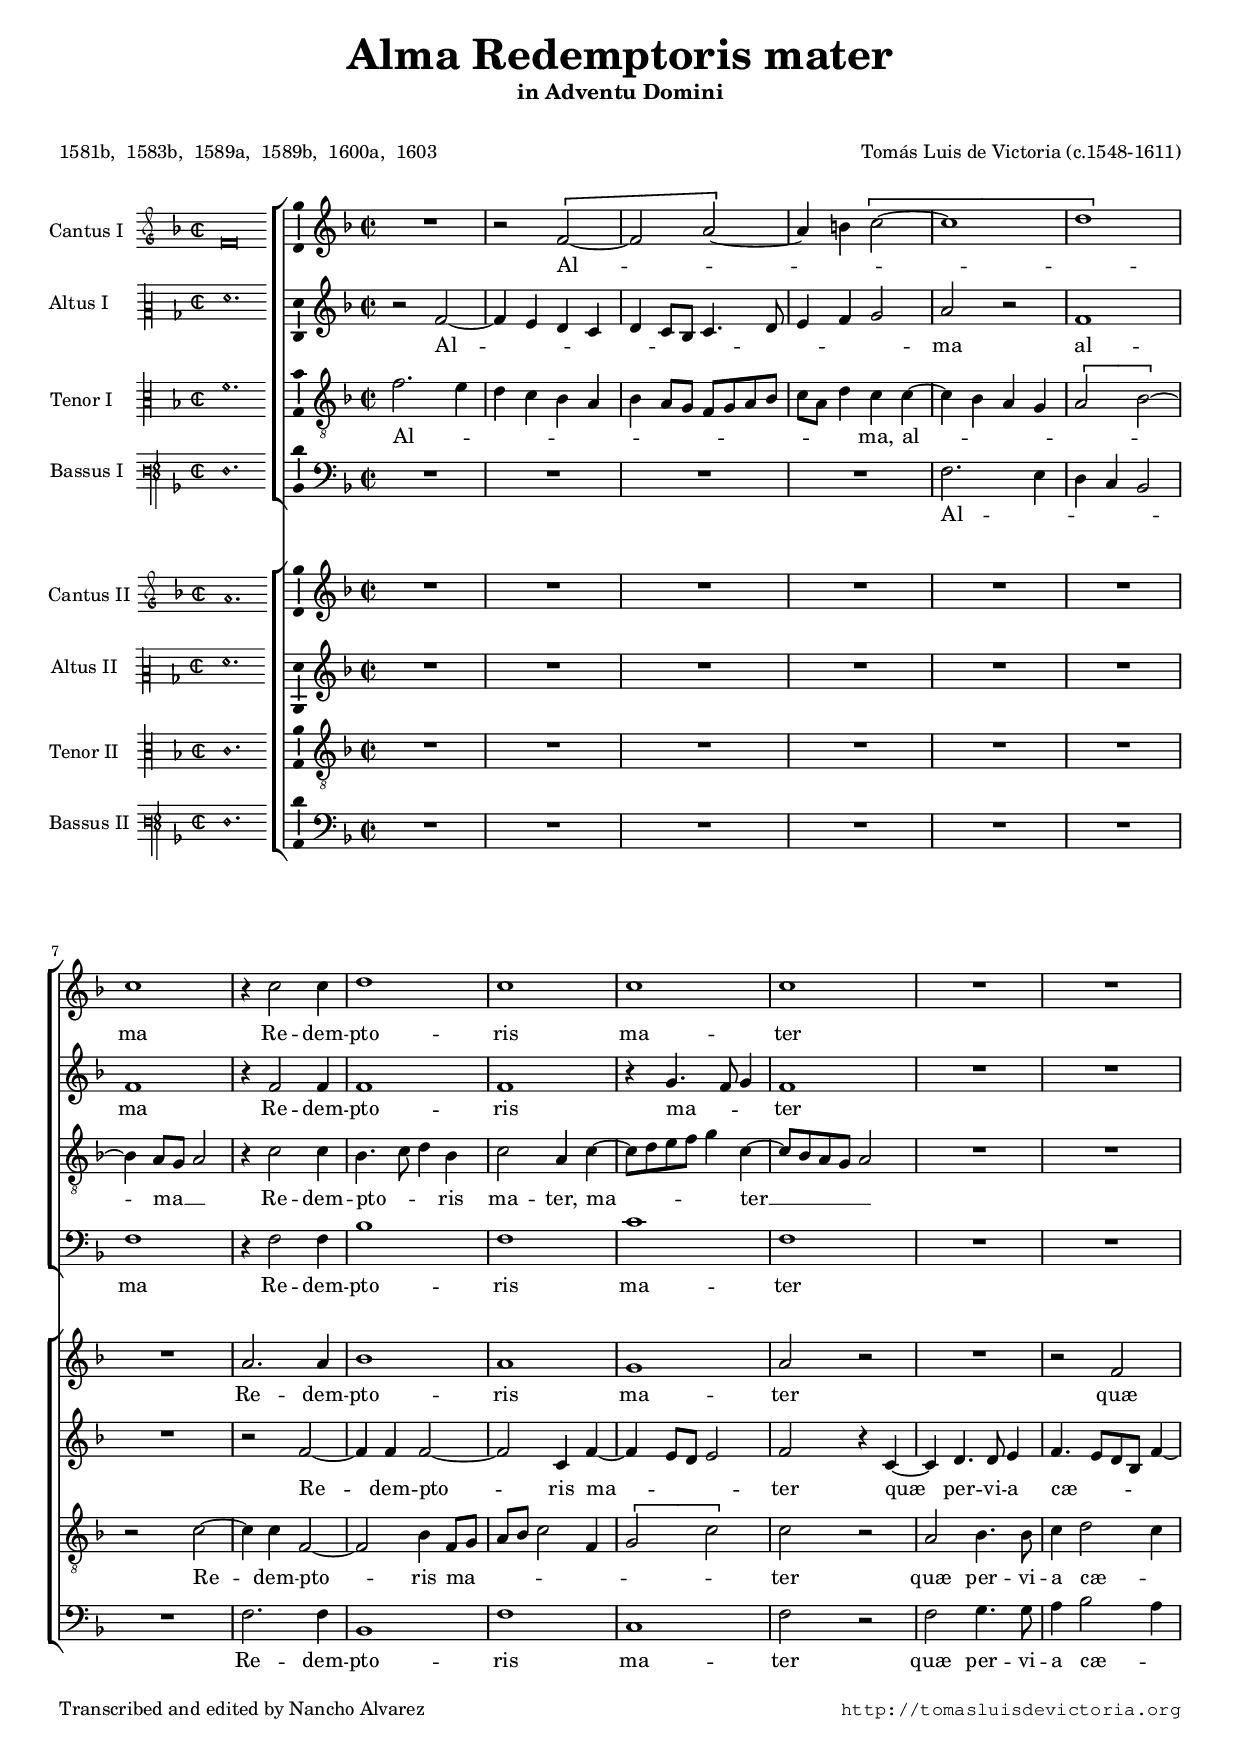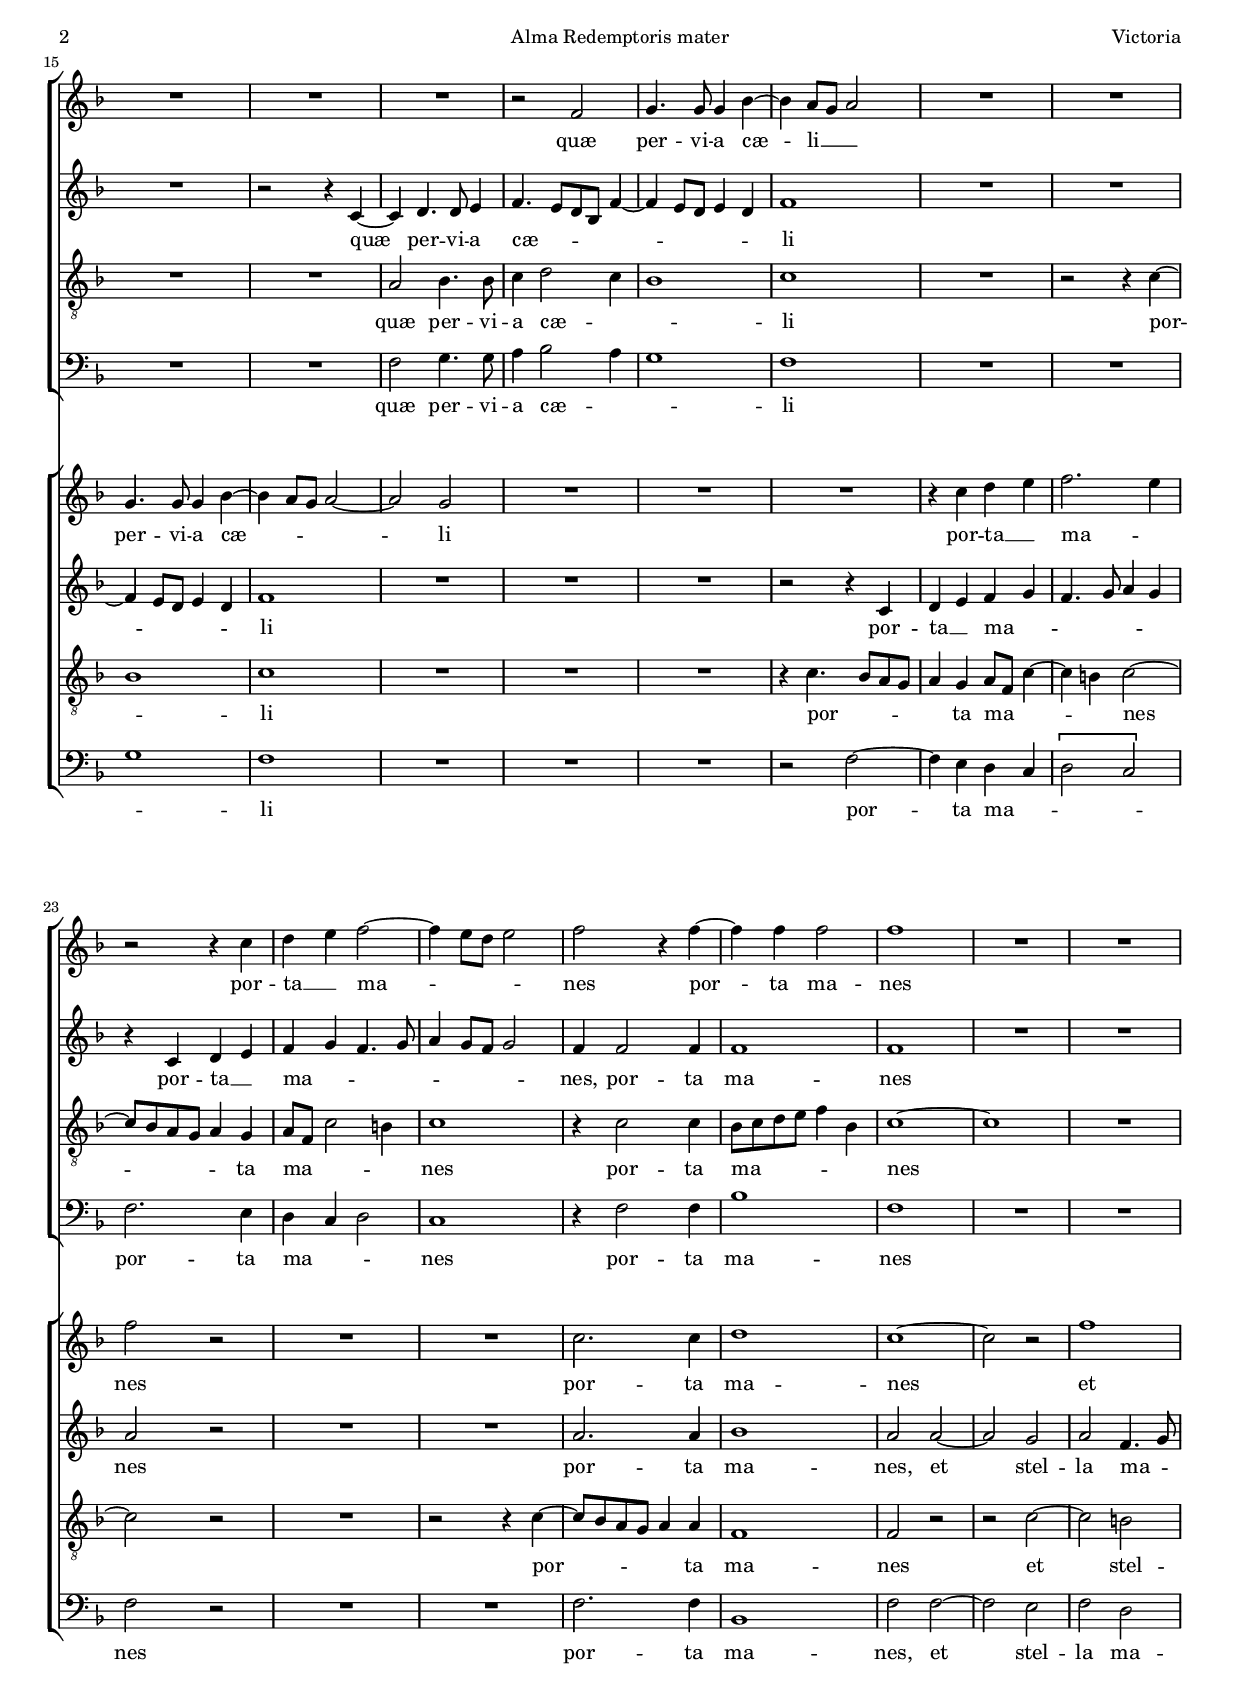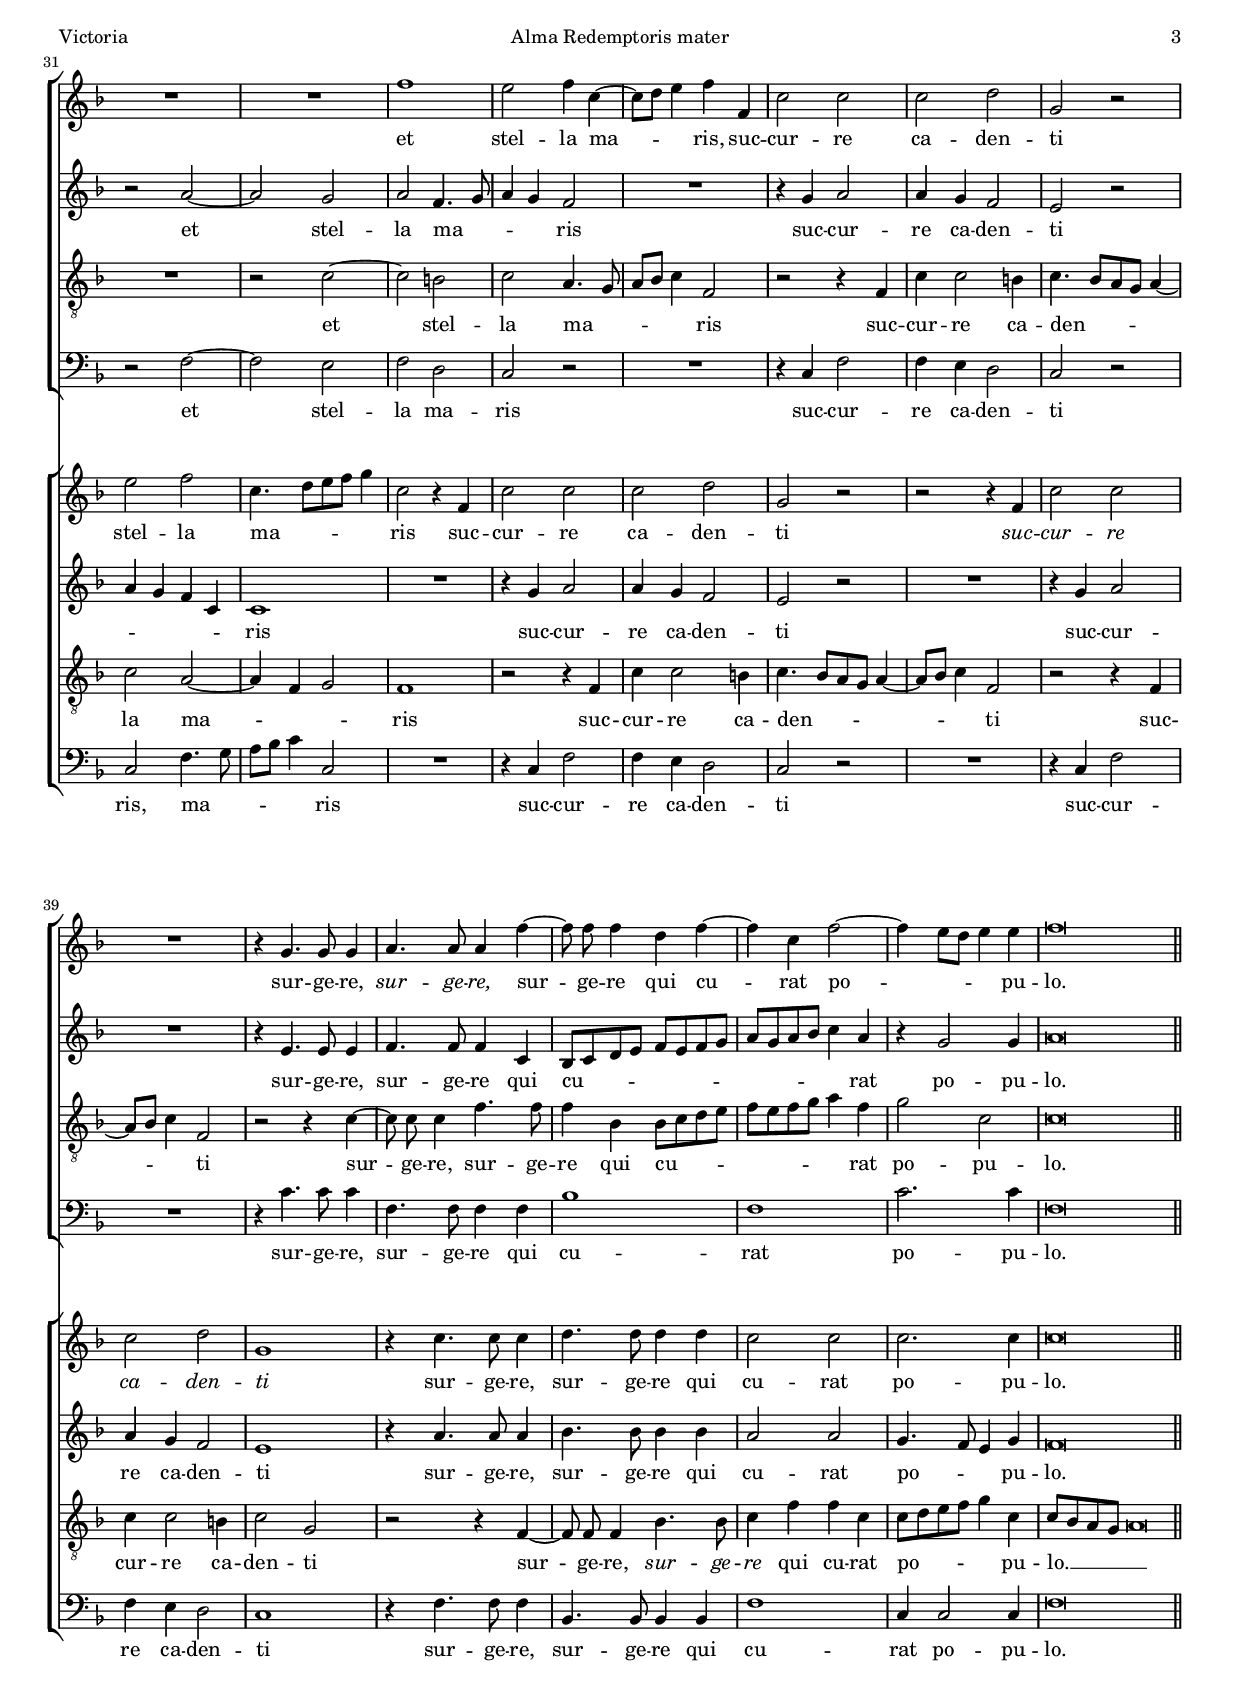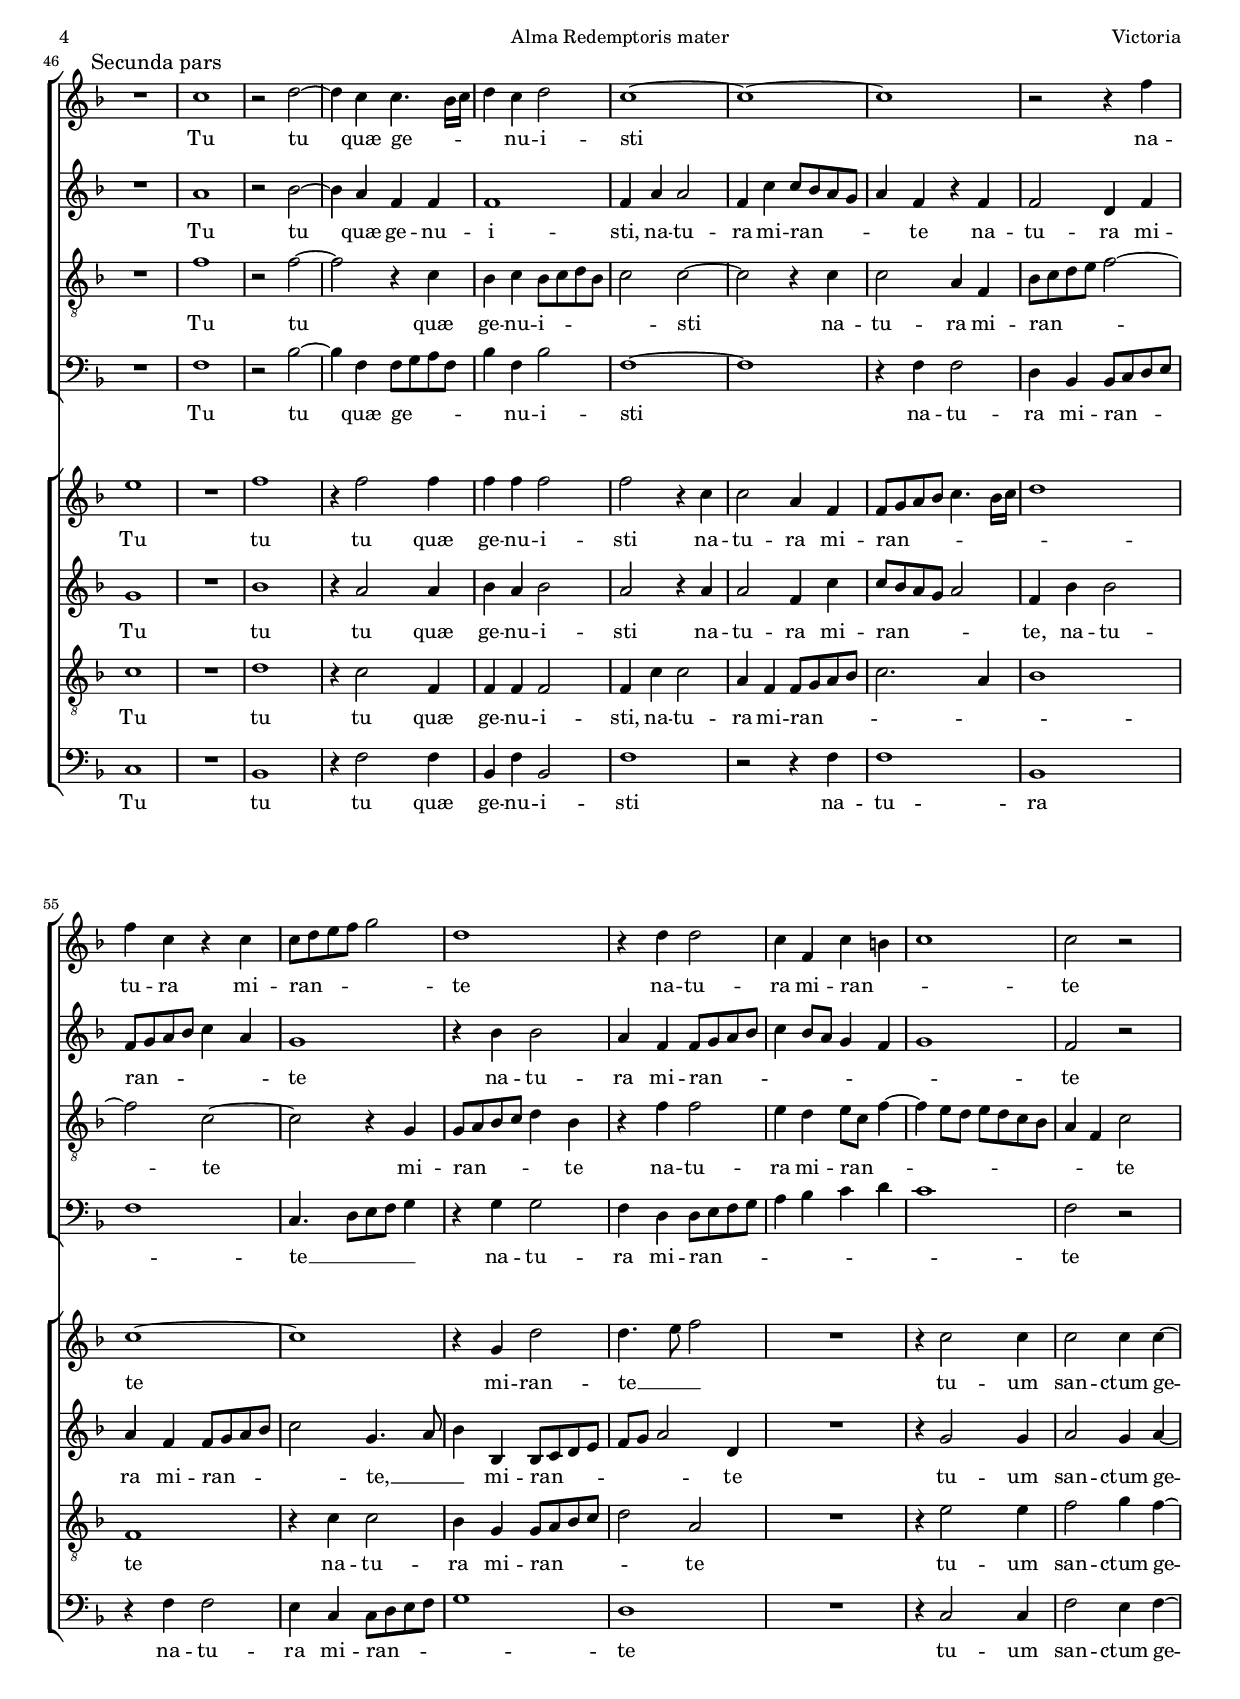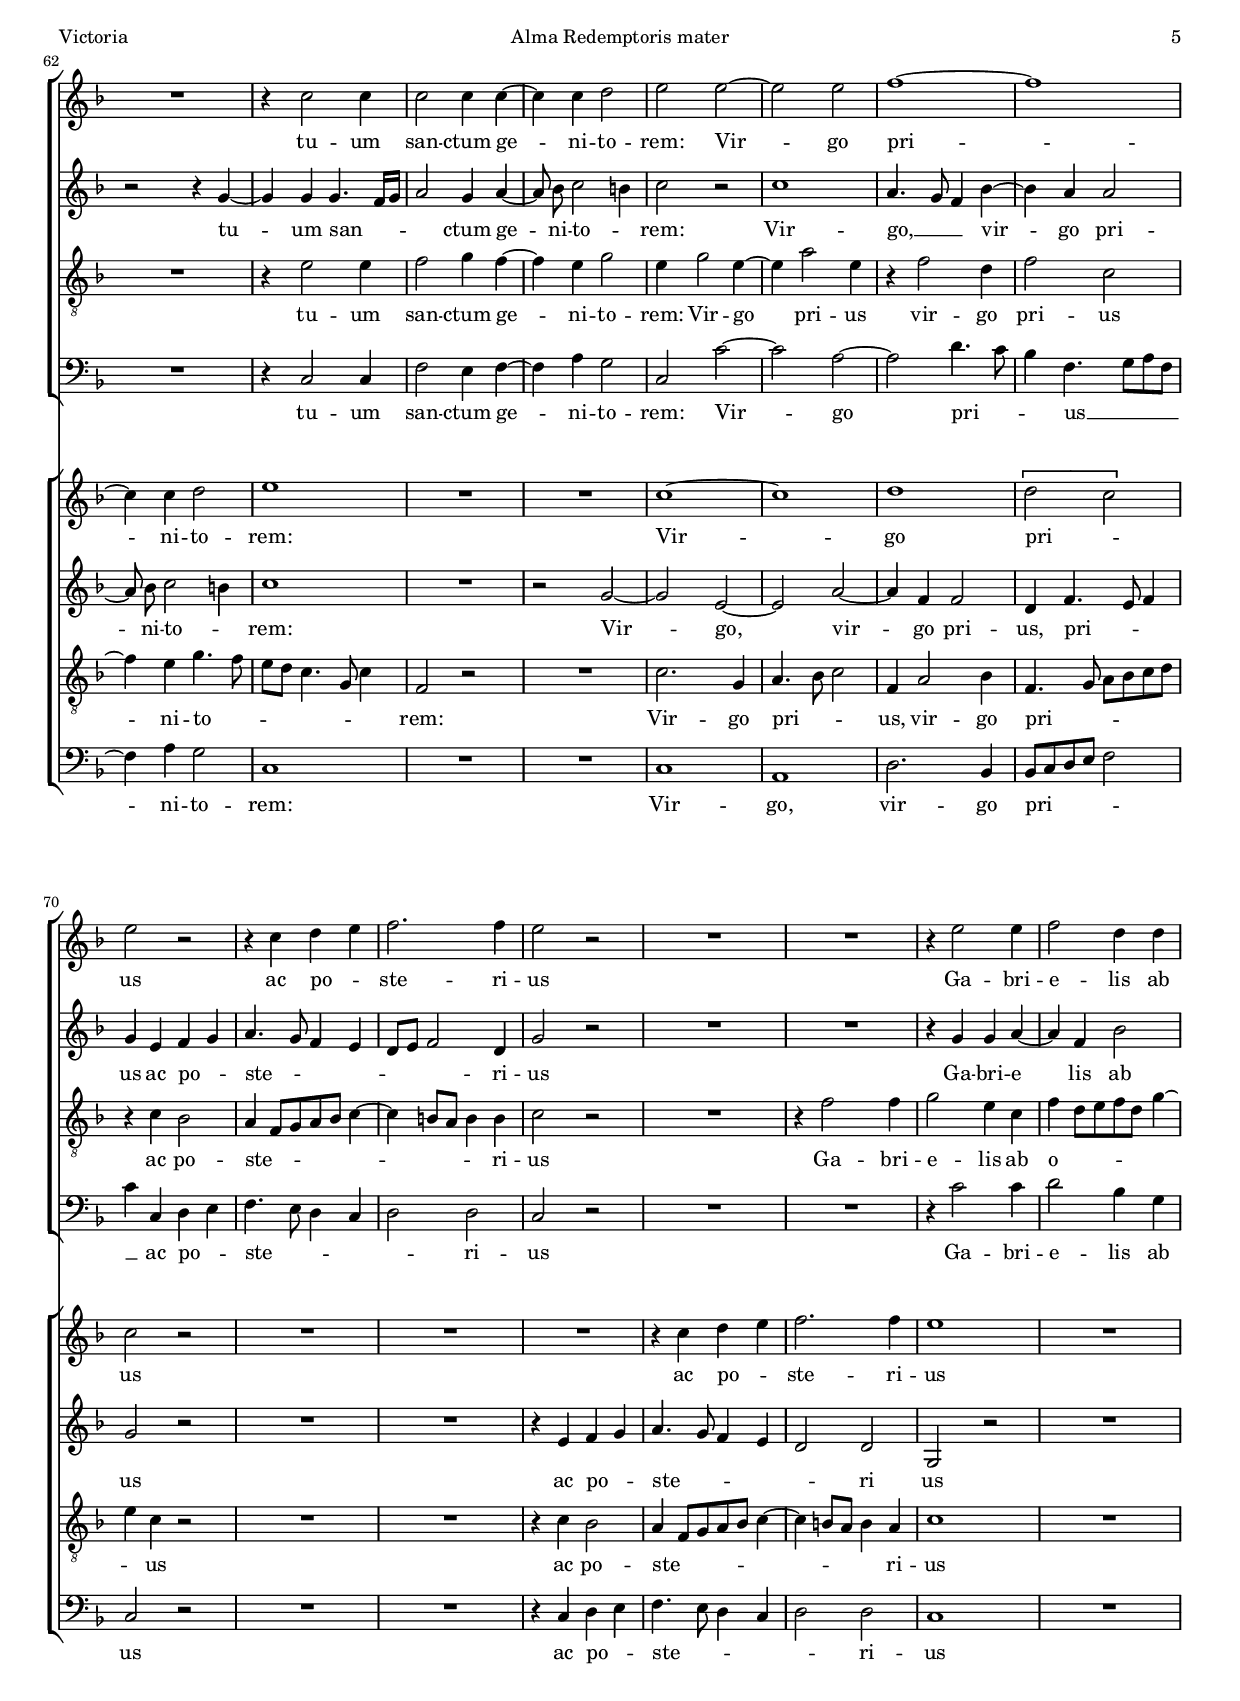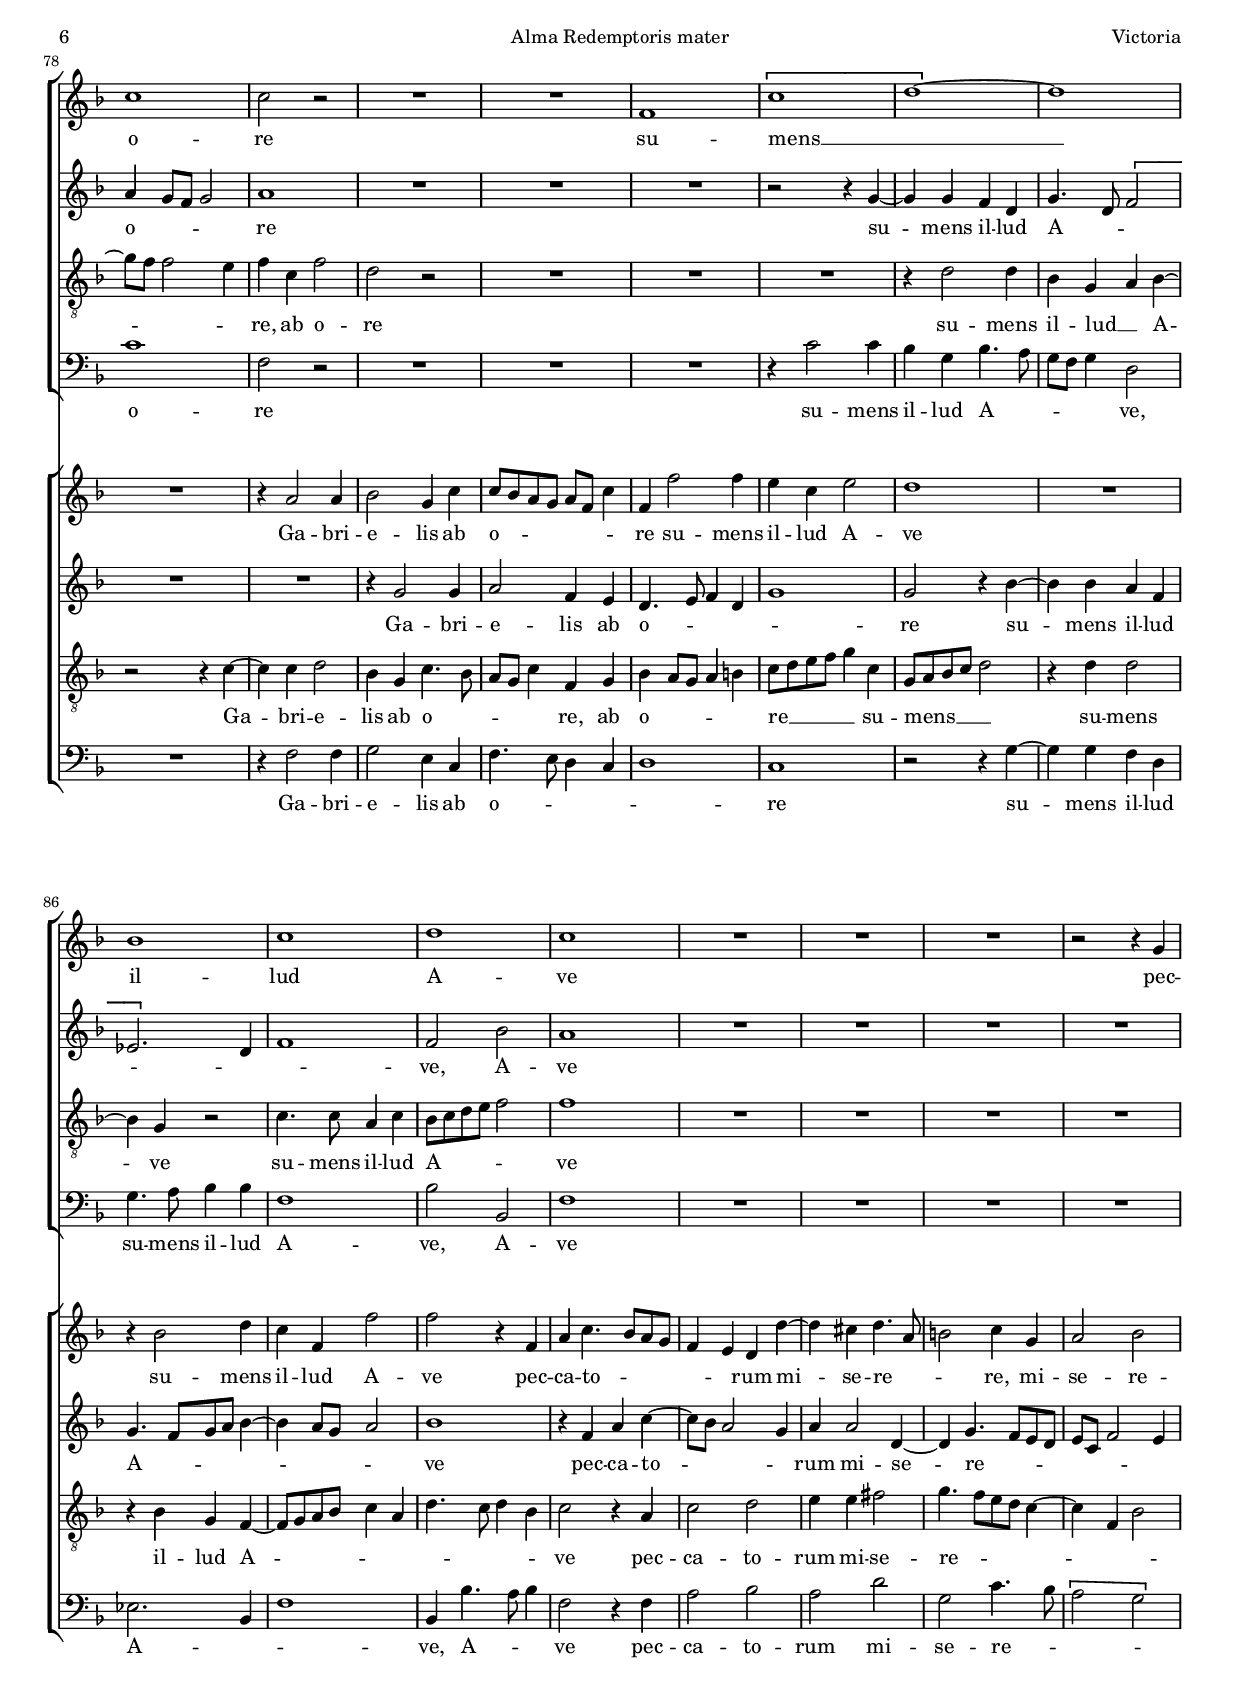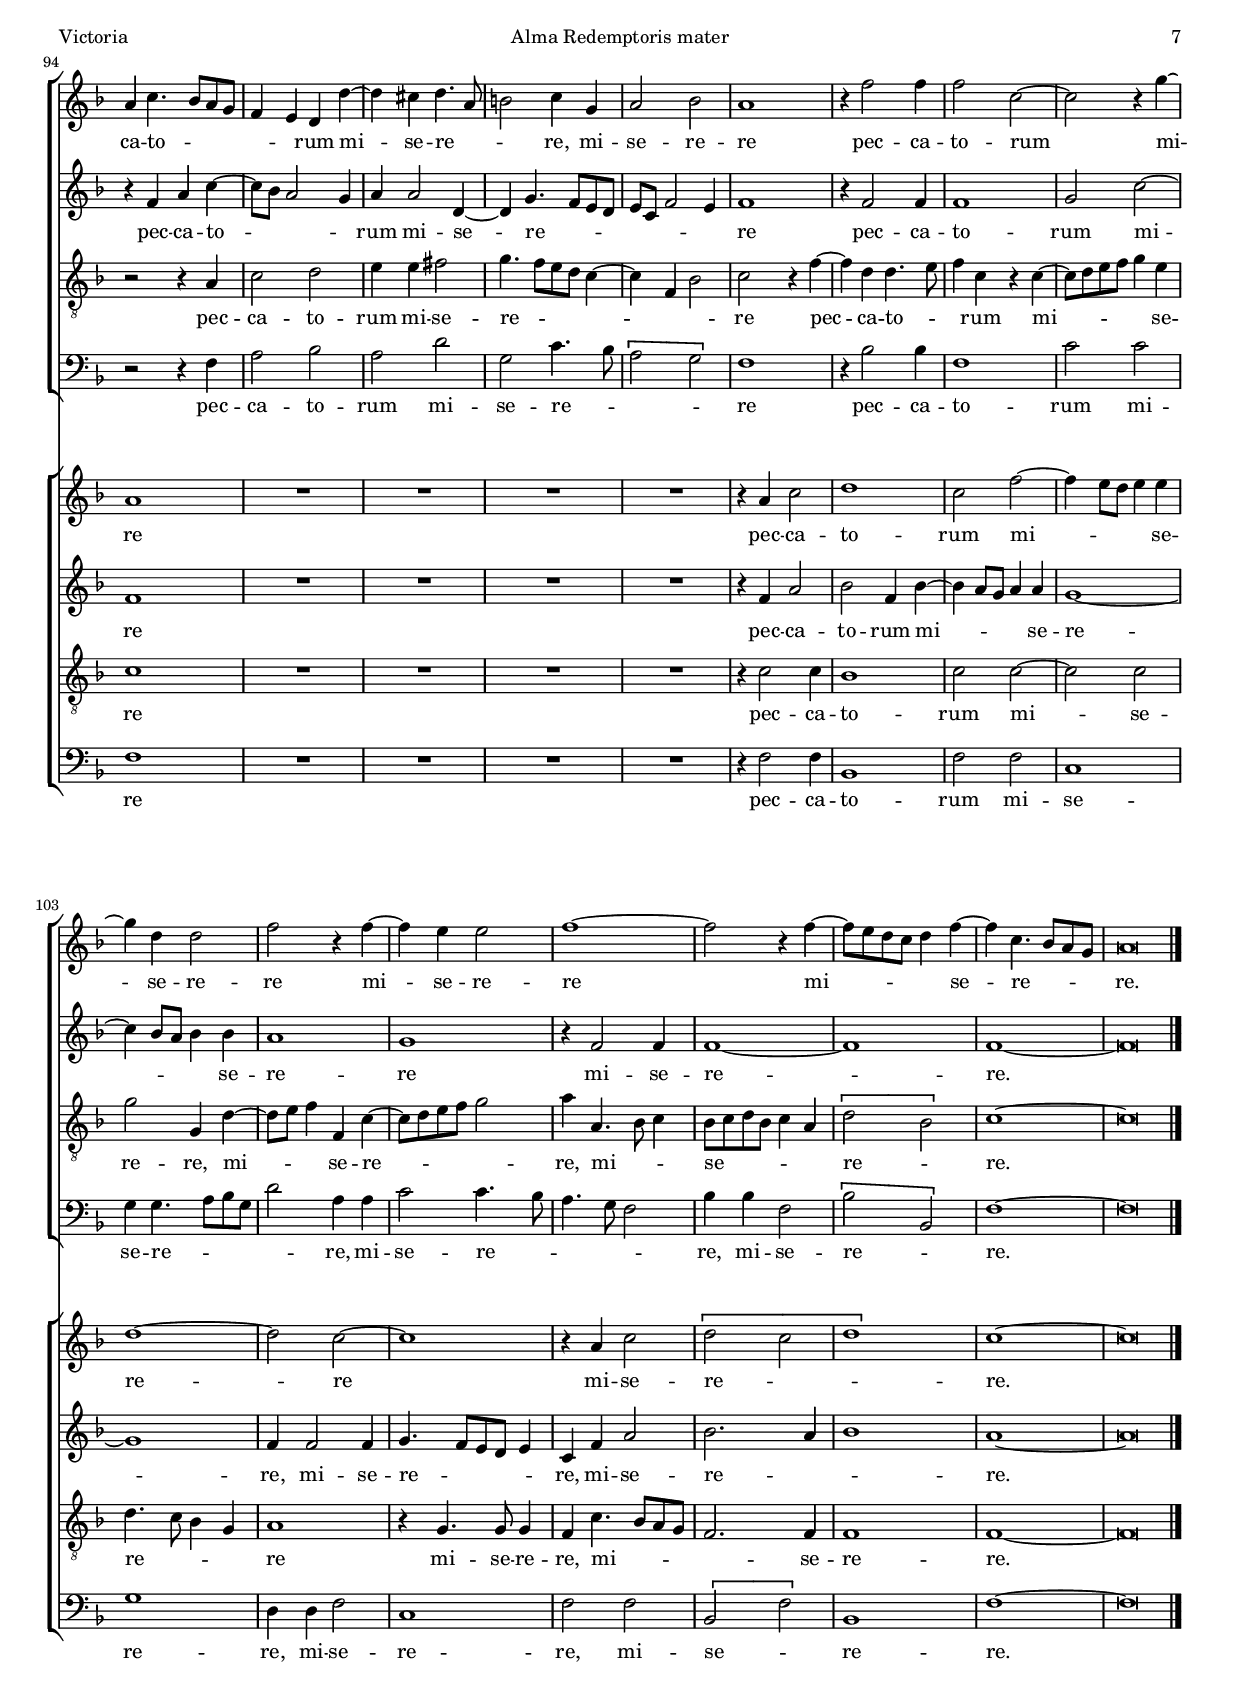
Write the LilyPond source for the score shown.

\version "2.18.0"

#(set-default-paper-size "a4")
#(set-global-staff-size 16.35)
#(ly:set-option 'point-and-click #f)
%mobile -s11.0 -i2.5

italicas=\override LyricText.font-shape = #'italic
rectas=\override LyricText.font-shape = #'upright
ss=\once \set suggestAccidentals = ##t
incipitwidth = 22
mtempo={\tempo 4 = 100}
mtempob={\tempo 4 = 50}

htitle="Alma Redemptoris mater"
hcomposer="Victoria"

\header {
	title=\markup{\fontsize #3 "Alma Redemptoris mater"}
	subtitle="in Adventu Domini" % De B. Virgine in Adventu
	subsubtitle=\markup{\column{" "}}
	composer="Tomás Luis de Victoria (c.1548-1611)"
        pdfauthor=\composer
	%opus="(-)"
	poet=\markup{\column{"1581b,  1583b,  1589a,  1589b,  1600a,  1603" \smaller \smaller " "}}
        % transcrito usando principalmente 1600a
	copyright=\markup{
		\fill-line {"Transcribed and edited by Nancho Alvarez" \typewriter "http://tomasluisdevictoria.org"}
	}
%	tagline=""
}




global={\key f \major \time 2/2 \skip 1*45 \bar "||" \pageBreak
        \skip 1*65 \bar "|."
}


cantus={
	R1*4/4 |
	r2 \[f' ~ |
	f' a' ~ \] |
	a'4 b' \[ c''2 ~ |
%5
	c''1 | % falta el puntillo en todas las ediciones menos en 1581b y en el órgano de 1600a
	d'' \] |
	c'' |
	r4 c''2 c''4 |
	d''1 |
%10
	c'' |
	c'' |
	c'' |
	R1*4/4 |
	R1*4/4 |
%15
	R1*4/4 |
	R1*4/4 |
	R1*4/4 |
	r2 f' |
	g'4. g'8 g'4 bes' ~ |
%20
	bes' a'8 g' a'2 |
	R1*4/4 |
	R1*4/4 |
	r2 r4 c'' |
	d'' e'' f''2 ~ |
%25
	f''4 e''8 d'' e''2 |
	f'' r4 f'' ~ |
	f'' f'' f''2 |
	f''1 |
	R1*4/4 |
%30
	R1*4/4 |
	R1*4/4 |
	R1*4/4 |
	f''1 |
	e''2 f''4 c'' ~ |
%35
	c''8 d'' e''4 f'' f' |
	c''2 c'' |
	c'' d'' |
	g' r |
	R1*4/4 |
%40
	r4 g'4. g'8 g'4 |
	a'4. a'8 a'4 f'' ~ |
	\set Staff.autoBeaming = ##f
	f''8 f'' f''4 d'' f'' ~ |
	\set Staff.autoBeaming = ##t
	f'' c'' f''2 ~ |
	f''4 e''8 d'' e''4 e'' |
%45
	f''\breve*1/2 | 
        
        \once \override TextScript.padding = #1.2
        \once \override TextScript.X-offset = #-4
        s4*0^\markup{\larger "Secunda pars"}
        R1*4/4 |
	c''1 |
	r2 d'' ~ |
	d''4 c'' c''4. bes'16 c'' |
%50
	d''4 c'' d''2 |
	c''1 ~ |
	c'' ~ |
	c'' | 
	r2 r4 f'' |
%55
	f'' c'' r c'' |
	c''8 d'' e'' f'' g''2 |
	d''1 |
	r4 d'' d''2 | 
	c''4 f' c'' b' |
%60
	c''1 |
	c''2 r | 
	R1*4/4 |
	r4 c''2 c''4 |
	c''2 c''4 c'' ~ |
%65
	c'' c'' d''2 |
	e'' e'' ~ |
	e'' e'' |
	f''1 ~ | 
	f'' |
%70
	e''2 r |
	r4 c'' d'' e'' |
	f''2. f''4 | 
	e''2 r |
	R1*4/4 | 
%75
	R1*4/4 |
	r4 e''2 e''4 |
	f''2 d''4 d'' |
	c''1 |
	c''2 r | 
%80
	R1*4/4 | 
	R1*4/4 |
	f'1 |
	\[c'' |
	d'' ~ \] |
%85
	d'' |
	bes' | % en 1600a parece que hay un puntillo
	c'' |
	d'' |
	c'' |
%90
	R1*4/4 |
	R1*4/4 |
	R1*4/4 |
	r2 r4 g' | 
	a' c''4. bes'8 a' g' |
%95
	f'4 e' d' d'' ~ |
	d'' cis'' d''4. a'8 |
	b'2 c''4 g' |
	a'2 bes' |
	a'1 |
%100
	r4 f''2 f''4 | 
	f''2 c'' ~ |
	c'' r4 g'' ~ |
	g'' d'' d''2 | 
	f'' r4 f'' ~ |
%105
	f'' e'' e''2 |
	f''1 ~ |
	f''2 r4 f'' ~ |
	f''8 e'' d'' c'' d''4 f'' ~ |
	f'' c''4. bes'8 a' g' |
%110
	a'\breve*1/2 |
}

altus={
	r2 f' ~ |
	f'4 e' d' c' |
	d' c'8 bes c'4. d'8 |
	e'4 f' g'2 |
%5
	a' r |
	f'1 |
	f' |
	r4 f'2 f'4 |
	f'1 |
%10
	f' |
	r4 g'4. f'8 g'4 |
	f'1 |
	R1*4/4 |
	R1*4/4 |
%15
	R1*4/4 |
	r2 r4 c' ~ |
	c' d'4. d'8 e'4 |
	f'4.  e'8[ d' bes] f'4 ~ |
	f' e'8 d' e'4 d' |
%20
	f'1 |
	R1*4/4 |
	R1*4/4 |
	r4 c' d' e' |
	f' g' f'4. g'8 |
%25
	a'4 g'8 f' g'2 |
	f'4 f'2 f'4 |
	f'1 |
	f' |
	R1*4/4 |
%30
	R1*4/4 |
	r2 a' ~ |
	a' g' |
	a' f'4. g'8 |
	a'4 g' f'2 |
%35
	R1*4/4 |
	r4 g' a'2 |
	a'4 g' f'2 |
	e' r |
	R1*4/4 |
%40
	r4 e'4. e'8 e'4 |
	f'4. f'8 f'4 c' |
	bes8 c' d' e' f' e' f' g' |
	a' g' a' bes' c''4 a' |
	r g'2 g'4 |
%45
	a'\breve*1/2 |
        
        R1*4/4 |
	a'1 |
	r2 bes' ~ |
	bes'4 a' f' f' |
%50
	f'1 |
	f'4 a' a'2 |
	f'4 c'' c''8 bes' a' g' |
	a'4 f' r f' |
	f'2 d'4 f' |
%55
	f'8 g' a' bes' c''4 a' |
	g'1 |
	r4 bes' bes'2 |
	a'4 f' f'8 g' a' bes' |
	c''4 bes'8 a' g'4 f' |
%60
	g'1 |
	f'2 r |
	r r4 g' ~ |
	g' g' g'4. f'16 g' |
	a'2 g'4 a' ~ |
%65
	\set Staff.autoBeaming = ##f
	a'8 bes' c''2 b'4 |
	\set Staff.autoBeaming = ##t
	c''2 r |
	c''1 |
	a'4. g'8 f'4 bes' ~ |
	bes' a' a'2 | % borroso
%70
	g'4 e' f' g' |
	a'4. g'8 f'4 e' |
	d'8 e' f'2 d'4 |
	g'2 r |
	R1*4/4 |
%75
	R1*4/4 |
	r4 g' g' a' ~ |
	a' f' bes'2 |
	a'4 g'8 f' g'2 |
	a'1 |
%80
	R1*4/4 |
	R1*4/4 |
	R1*4/4 |
	r2 r4 g' ~ |
	g' g' f' d' |
%85
	g'4. d'8 \[f'2 |
	ees'2.\] d'4 |
	f'1 |
	f'2 bes' |
	a'1 |
%90
	R1*4/4 |
	R1*4/4 |
	R1*4/4 |
	R1*4/4 |
	r4 f' a' c'' ~ |
%95
	c''8 bes' a'2 g'4 |
	a' a'2 d'4 ~ |
	d' g'4. f'8 e' d' |
	e' c' f'2 e'4 |
	f'1 |
%100
	r4 f'2 f'4 | % borroso
	f'1 |
	g'2 c'' ~ |
	c''4 bes'8 a' bes'4 bes' |
	a'1 |
%105
	g' |
	r4 f'2 f'4 |
	f'1 ~ |
	f' |
	f' ~ |
%110
	f'\breve*1/2 |
}

tenor={
	f'2. e'4 |
	d' c' bes a |
	bes a8 g f g a bes |
	c' a d'4 c' c' ~ |
%5
	c' bes a g |
	\[a2 bes ~ \] |
	bes4 a8 g a2 |
	r4 c'2 c'4 |
	bes4. c'8 d'4 bes |
%10
	c'2 a4 c' ~ |
	c'8 d' e' f' g'4 c' ~ |
	c'8 bes a g a2 |
	R1*4/4 |
	R1*4/4 |
%15
	R1*4/4 |
	R1*4/4 |
	a2 bes4. bes8 |
	c'4 d'2 c'4 |
	bes1 |
%20
	c' |
	R1*4/4 |
	r2 r4 c' ~ |
	c'8 bes a g a4 g |
	a8 f c'2 b4 |
%25
	c'1 |
	r4 c'2 c'4 |
	bes8 c' d' e' f'4 bes |
	c'1 ~ |
	c' |
%30
	R1*4/4 |
	R1*4/4 |
	r2 c' ~ |
	c' b |
	c' a4. g8 |
%35
	a bes c'4 f2 |
	r r4 f |
	c' c'2 b4 |
	c'4.  bes8[ a g] a4 ~ |
	a8 bes c'4 f2 |
%40
	r r4 c' ~ |
	\set Staff.autoBeaming = ##f
	c'8 c' c'4 f'4. f'8 |
	\set Staff.autoBeaming = ##t
	f'4 bes bes8 c' d' e' |
	f' e' f' g' a'4 f' |
	g'2 c' |
%45
	c'\breve*1/2 |

        R1*4/4 |
	f'1 |
	r2 f' ~ |
	f' r4 c' |
%50
	bes c' bes8 c' d' bes |
	c'2 c' ~ |
	c' r4 c' |
	c'2 a4 f |
	bes8 c' d' e' f'2 ~ |
%55
	f' c' ~ |
	c' r4 g |
	g8 a bes c' d'4 bes |
	r f' f'2 |
	e'4 d' e'8 c' f'4 ~ |
%60
	f' e'8 d' e' d' c' bes |
	a4 f c'2 |
	R1*4/4 |
	r4 e'2 e'4 |
	f'2 g'4 f' ~ |
%65
	f' e' g'2 |
	e'4 g'2 e'4 ~ |
	e' a'2 e'4 |
	r f'2 d'4 |
	f'2 c' |
%70
	r4 c' bes2 |
	a4  f8[ g a bes] c'4 ~ |
	c' b8 a b4 b |
	c'2 r |
	R1*4/4 |
%75
	r4 f'2 f'4 |
	g'2 e'4 c' |
	f'  d'8[ e' f' d'] g'4 ~ |
	g'8 f' f'2 e'4 |
	f' c' f'2 |
%80
	d' r |
	R1*4/4 |
	R1*4/4 |
	R1*4/4 |
	r4 d'2 d'4 |
%85
	bes g a bes ~ |
	bes g r2 |
	c'4. c'8 a4 c' |
	bes8 c' d' e' f'2 |
	f'1 |
%90
	R1*4/4 |
	R1*4/4 |
	R1*4/4 |
	R1*4/4 |
	r2 r4 a |
%95
	c'2 d' |
	e'4 e' fis'2 |
	g'4.  f'8[ e' d'] c'4 ~ |
	c' f bes2 |
	c' r4 f' ~ |
%100
	f' d' d'4. e'8 |
	f'4 c' r c' ~ |
	c'8 d' e' f' g'4 e' |
	g'2 g4 d' ~ |
	d'8 e' f'4 f c' ~ |
%105
	c'8 d' e' f' g'2 |
	a'4 a4. bes8 c'4 |
	bes8 c' d' bes c'4 a |
	\[d'2 bes\] |
	c'1 ~ |
%110
	c'\breve*1/2 |
}

bassus={
	R1*4/4 |
	R1*4/4 |
	R1*4/4 |
	R1*4/4 |
%5
	f2. e4 |
	d c bes,2 |
	f1 |
	r4 f2 f4 |
	bes1 |
%10
	f |
	c' |
	f |
	R1*4/4 |
	R1*4/4 |
%15
	R1*4/4 |
	R1*4/4 |
	f2 g4. g8 |
	a4 bes2 a4 |
	g1 |
%20
	f |
	R1*4/4 |
	R1*4/4 |
	f2. e4 |
	d c d2 |
%25
	c1 |
	r4 f2 f4 |
	bes1 |
	f |
	R1*4/4 |
%30
	R1*4/4 |
	r2 f ~ |
	f e |
	f d |
	c r |
%35
	R1*4/4 |
	r4 c f2 |
	f4 e d2 |
	c r |
	R1*4/4 |
%40
	r4 c'4. c'8 c'4 |
	f4. f8 f4 f |
	bes1 |
	f |
	c'2. c'4 |
%45
	f\breve*1/2 |

        R1*4/4 |
	f1 |
	r2 bes ~ |
	bes4 f f8 g a f |
%50
	bes4 f bes2 |
	f1 ~ |
	f |
	r4 f f2 |
	d4 bes, bes,8 c d e |
%55
	f1 |
	c4.  d8[ e f] g4 |
	r g g2 |
	f4 d d8 e f g |
	a4 bes c' d' |
%60
	c'1 |
	f2 r |
	R1*4/4 |
	r4 c2 c4 |
	f2 e4 f ~ |
%65
	f a g2 |
	c c' ~ |
	c' a ~ |
	a d'4. c'8 |
	bes4 f4. g8 a f |
%70
	c'4 c d e |
	f4. e8 d4 c |
	d2 d |
	c r |
	R1*4/4 |
%75
	R1*4/4 |
	r4 c'2 c'4 |
	d'2 bes4 g |
	c'1 |
	f2 r |
%80
	R1*4/4 |
	R1*4/4 |
	R1*4/4 |
	r4 c'2 c'4 |
	bes g bes4. a8 |
%85
	g f g4 d2 |
	g4. a8 bes4 bes |
	f1 |
	bes2 bes, |
	f1 |
%90
	R1*4/4 |
	R1*4/4 |
	R1*4/4 |
	R1*4/4 |
	r2 r4 f |
%95
	a2 bes |
	a d' |
	g c'4. bes8 |
	\[a2 g\] |
	f1 |
%100
	r4 bes2 bes4 |
	f1 |
	c'2 c' |
	g4 g4. a8 bes g |
	d'2 a4 a |
%105
	c'2 c'4. bes8 |
	a4. g8 f2 |
	bes4 bes f2 |
	\[bes bes,\] |
	f1 ~ |
%110
	f\breve*1/2 |
}

cantusdos={
	R1*4/4 |
	R1*4/4 |
	R1*4/4 |
	R1*4/4 |
%5
	R1*4/4 |
	R1*4/4 |
	R1*4/4 |
	a'2. a'4 |
	bes'1 |
%10
	a' |
	g' |
	a'2 r |
	R1*4/4 |
	r2 f' |
%15
	g'4. g'8 g'4 bes' ~ |
	bes' a'8 g' a'2 ~ |
	a' g' |
	R1*4/4 |
	R1*4/4 |
%20
	R1*4/4 |
	r4 c'' d'' e'' |
	f''2. e''4 |
	f''2 r |
	R1*4/4 |
%25
	R1*4/4 |
	c''2. c''4 |
	d''1 |
	c'' ~ |
	c''2 r |
%30
	f''1 |
	e''2 f'' |
	c''4.  d''8[ e'' f''] g''4 |
	c''2 r4 f' |
	c''2 c'' |
%35
	c'' d'' |
	g' r |
	r r4 f' |
	c''2 c'' |
	c'' d'' |
%40
	g'1 |
	r4 c''4. c''8 c''4 |
	d''4. d''8 d''4 d'' |
	c''2 c'' |
	c''2. c''4 |
%45
	c''\breve*1/2 |

        e''1 |
	R1*4/4 |
	f''1 |
	r4 f''2 f''4 |
%50
	f'' f'' f''2 |
	f'' r4 c'' |
	c''2 a'4 f' |
	f'8 g' a' bes' c''4. bes'16 c'' |
	d''1 |
%55
	c'' ~ |
	c'' |
	r4 g' d''2 |
	d''4. e''8 f''2 |
	R1*4/4 |
%60
	r4 c''2 c''4 |
	c''2 c''4 c'' ~ |
	c'' c'' d''2 |
	e''1 |
	R1*4/4 |
%65
	R1*4/4 |
	c''1 ~ |
	c'' |
	d'' |
	\[d''2 c''\] |
%70
	c'' r |
	R1*4/4 |
	R1*4/4 |
	R1*4/4 |
	r4 c'' d'' e'' |
%75
	f''2. f''4 |
	e''1 |
	R1*4/4 |
	R1*4/4 |
	r4 a'2 a'4 |
%80
	bes'2 g'4 c'' |
	c''8 bes' a' g' a' f' c''4 |
	f' f''2 f''4 |
	e'' c'' e''2 |
	d''1 |
%85
	R1*4/4 |
	r4 bes'2 d''4 |
	c'' f' f''2 |
	f'' r4 f' |
	a' c''4. bes'8 a' g' |
%90
	f'4 e' d' d'' ~ |
	d'' cis'' d''4. a'8 |
	b'2 c''4 g' |
	a'2 bes' |
	a'1 |
%95
	R1*4/4 |
	R1*4/4 |
	R1*4/4 |
	R1*4/4 |
	r4 a' c''2 |
%100
	d''1 |
	c''2 f'' ~ |
	f''4 e''8 d'' e''4 e'' |
	d''1 ~ |
	d''2 c'' ~ |
%105
	c''1 |
	r4 a' c''2 |
	\[d'' c'' |
	d''1\] |
	c'' ~ |
%110
	c''\breve*1/2 |
}

altusdos={
	R1*4/4 |
	R1*4/4 |
	R1*4/4 |
	R1*4/4 |
%5
	R1*4/4 |
	R1*4/4 |
	R1*4/4 |
	r2 f' ~ |
	f'4 f' f'2 ~ |
%10
	f' c'4 f' ~ |
	f' e'8 d' e'2 |
	f' r4 c' ~ |
	c' d'4. d'8 e'4 |
	f'4.  e'8[ d' bes] f'4 ~ |
%15
	f' e'8 d' e'4 d' |
	f'1 |
	R1*4/4 |
	R1*4/4 |
	R1*4/4 |
%20
	r2 r4 c' |
	d' e' f' g' |
	f'4. g'8 a'4 g' |
	a'2 r |
	R1*4/4 |
%25
	R1*4/4 |
	a'2. a'4 |
	bes'1 |
	a'2 a' ~ |
	a' g' |
%30
	a' f'4. g'8 |
	a'4 g' f' c' |
	c'1 |
	R1*4/4 |
	r4 g' a'2 |
%35
	a'4 g' f'2 |
	e' r |
	R1*4/4 |
	r4 g' a'2 |
	a'4 g' f'2 |
%40
	e'1 |
	r4 a'4. a'8 a'4 |
	bes'4. bes'8 bes'4 bes' |
	a'2 a' |
	g'4. f'8 e'4 g' |
%45
	f'\breve*1/2 |

        g'1 |
	R1*4/4 |
	bes'1 |
	r4 a'2 a'4 |
%50
	bes' a' bes'2 |
	a' r4 a' |
	a'2 f'4 c'' |
	c''8 bes' a' g' a'2 |
	f'4 bes' bes'2 |
%55
	a'4 f' f'8 g' a' bes' |
	c''2 g'4. a'8 |
	bes'4 bes bes8 c' d' e' |
	f' g' a'2 d'4 |
	R1*4/4 |
%60
	r4 g'2 g'4 |
	a'2 g'4 a' ~ |
	\set Staff.autoBeaming = ##f
	a'8 bes' c''2 b'4 |
	\set Staff.autoBeaming = ##t
	c''1 |
	R1*4/4 |
%65
	r2 g' ~ |
	g' e' ~ |
	e' a' ~ |
	a'4 f' f'2 |
	d'4 f'4. e'8 f'4 |
%70
	g'2 r |
	R1*4/4 |
	R1*4/4 |
	r4 e' f' g' |
	a'4. g'8 f'4 e' |
%75
	d'2 d' |
	g r |
	R1*4/4 |
	R1*4/4 |
	R1*4/4 |
%80
	r4 g'2 g'4 |
	a'2 f'4 e' |
	d'4. e'8 f'4 d' |
	g'1 |
	g'2 r4 bes' ~ |
%85
	bes' bes' a' f' |
	g'4.  f'8[ g' a'] bes'4 ~ |
	bes' a'8 g' a'2 |
	bes'1 |
	r4 f' a' c'' ~ |
%90
	c''8 bes' a'2 g'4 |
	a' a'2 d'4 ~ |
	d' g'4. f'8 e' d' |
	e' c' f'2 e'4 |
	f'1 |
%95
	R1*4/4 |
	R1*4/4 |
	R1*4/4 |
	R1*4/4 |
	r4 f' a'2 |
%100
	bes' f'4 bes' ~ |
	bes' a'8 g' a'4 a' |
	g'1 ~ |
	g' |
	f'4 f'2 f'4 |
%105
	g'4.  f'8[ e' d'] e'4 |
	c' f' a'2 |
	bes'2. a'4 |
	bes'1 |
	a' ~ |
%110
	a'\breve*1/2 |
}

tenordos={
	R1*4/4 |
	R1*4/4 |
	R1*4/4 |
	R1*4/4 |
%5
	R1*4/4 |
	R1*4/4 |
	r2 c' ~ |
	c'4 c' f2 ~ |
	f bes4 f8 g |
%10
	a bes c'2 f4 |
	\[g2 c'\] |
	c' r |
	a bes4. bes8 |
	c'4 d'2 c'4 |
%15
	bes1 |
	c' |
	R1*4/4 |
	R1*4/4 |
	R1*4/4 |
%20
	r4 c'4. bes8 a g |
	a4 g a8 f c'4 ~ |
	c' b c'2 ~ |
	c' r |
	R1*4/4 |
%25
	r2 r4 c' ~ |
	c'8 bes a g a4 a |
	f1 |
	f2 r |
	r c' ~ |
%30
	c' b |
	c' a ~ |
	a4 f g2 |
	f1 |
	r2 r4 f |
%35
	c' c'2 b4 |
	c'4.  bes8[ a g] a4 ~ |
	a8 bes c'4 f2 |
	r r4 f |
	c' c'2 b4 |
%40
	c'2 g |
	r r4 f ~ |
	\set Staff.autoBeaming = ##f
	f8 f f4 bes4. bes8 |
	\set Staff.autoBeaming = ##t
	c'4 f' f' c' |
	c'8 d' e' f' g'4 c' |
%45
	c'8 bes a g a\breve*1/4 |

        c'1 |
	R1*4/4 |
	d'1 |
	r4 c'2 f4 |
%50
	f f f2 |
	f4 c' c'2 |
	a4 f f8 g a bes |
	c'2. a4 |
	bes1 |
%55
	f |
	r4 c' c'2 |
	bes4 g g8 a bes c' |
	d'2 a |
	R1*4/4 |
%60
	r4 e'2 e'4 |
	f'2 g'4 f' ~ |
	f' e' g'4. f'8 |
	e' d' c'4. g8 c'4 |
	f2 r |
%65
	R1*4/4 |
	c'2. g4 |
	a4. bes8 c'2 |
	f4 a2 bes4 |
	f4. g8 a bes c' d' | % mejor sin unir las 5 corcheas
%70
	e'4 c' r2 |
	R1*4/4 |
	R1*4/4 |
	r4 c' bes2 |
	a4  f8[ g a bes] c'4 ~ |
%75
	c' b8 a b4 a |
	c'1 |
	R1*4/4 |
	r2 r4 c' ~ |
	c' c' d'2 |
%80
	bes4 g c'4. bes8 |
	a g c'4 f g |
	bes a8 g a4 b |
	c'8 d' e' f' g'4 c' |
	g8 a bes c' d'2 |
%85
	r4 d' d'2 |
	r4 bes g f ~ |
	f8 g a bes c'4 a |
	d'4. c'8 d'4 bes |
	c'2 r4 a |
%90
	c'2 d' |
	e'4 e' fis'2 |
	g'4.  f'8[ e' d'] c'4 ~ |
	c' f bes2 |
	c'1 |
%95
	R1*4/4 |
	R1*4/4 |
	R1*4/4 |
	R1*4/4 |
	r4 c'2 c'4 |
%100
	bes1 |
	c'2 c' ~ |
	c' c' |
	d'4. c'8 bes4 g |
	a1 |
%105
	r4 g4. g8 g4 |
	f c'4. bes8 a g |
	f2. f4 |
	f1 |
	f ~ |
%110
	f\breve*1/2 |
}

bassusdos={
	R1*4/4 |
	R1*4/4 |
	R1*4/4 |
	R1*4/4 |
%5
	R1*4/4 |
	R1*4/4 |
	R1*4/4 |
	f2. f4 |
	bes,1 |
%10
	f |
	c |
	f2 r |
	f g4. g8 |
	a4 bes2 a4 |
%15
	g1 |
	f |
	R1*4/4 |
	R1*4/4 |
	R1*4/4 |
%20
	r2 f ~ |
	f4 e d c |
	\[d2 c\] |
	f r |
	R1*4/4 |
%25
	R1*4/4 |
	f2. f4 |
	bes,1 |
	f2 f ~ |
	f e |
%30
	f d |
	c f4. g8 |
	a bes c'4 c2 |
	R1*4/4 |
	r4 c f2 |
%35
	f4 e d2 |
	c r |
	R1*4/4 |
	r4 c f2 |
	f4 e d2 |
%40
	c1 |
	r4 f4. f8 f4 |
	bes,4. bes,8 bes,4 bes, |
	f1 |
	c4 c2 c4 |
%45
	f\breve*1/2 |
        
        c1 |
	R1*4/4 |
	bes,1 |
	r4 f2 f4 |
%50
	bes, f bes,2 |
	f1 |
	r2 r4 f |
	f1 |
	bes, |
%55
	r4 f f2 |
	e4 c c8 d e f |
	g1 |
	d |
	R1*4/4 |
%60
	r4 c2 c4 |
	f2 e4 f ~ |
	f a g2 |
	c1 |
	R1*4/4 |
%65
	R1*4/4 |
	c1 |
	a, |
	d2. bes,4 |
	bes,8 c d e f2 |
%70
	c r |
	R1*4/4 |
	R1*4/4 |
	r4 c d e |
	f4. e8 d4 c |
%75
	d2 d2 |
	c1 |
	R1*4/4 |
	R1*4/4 |
	r4 f2 f4 |
%80
	g2 e4 c |
	f4. e8 d4 c |
	d1 |
	c |
	r2 r4 g ~ |
%85
	g g f d |
	ees2. bes,4 |
	f1 |
	bes,4 bes4. a8 bes4 |
	f2 r4 f |
%90
	a2 bes |
	a d' |
	g c'4. bes8 |
	\[a2 g\] |
	f1 |
%95
	R1*4/4 |
	R1*4/4 |
	R1*4/4 |
	R1*4/4 |
	r4 f2 f4 |
%100
	bes,1 |
	f2 f |
	c1 |
	g |
	d4 d f2 |
%105
	c1 |
	f2 f |
	\[bes, f\] |
	bes,1 |
	f ~ | % 1581b <f, f>
%110
	f\breve*1/2 |

}

textocantus=\lyricmode{
Al -- _ _ _ _ _ _ _ ma
Re -- dem -- pto -- ris ma -- ter
quæ per -- vi -- a cæ -- _ li __ _ _ % 1581b: _ _ li % Caeli
por -- ta __ _ ma -- _ _ _ _ nes
por -- _ ta ma -- nes
et stel -- la ma -- _ _ _ ris,
suc -- cur -- re ca -- den -- ti
sur -- ge -- re,
\italicas
sur -- ge -- re,
\rectas
sur -- _ ge -- re qui cu -- _ rat
po -- _ _ _ _ pu -- lo.

Tu
tu _
quæ ge -- _ _ _ nu -- i -- sti _ _
na -- tu -- ra mi -- ran -- _ _ _ _ te
na -- tu -- ra mi -- ran -- _ _ te
tu -- um san -- ctum ge -- _ ni -- to -- rem:
Vir -- _ go pri -- _ us
ac po -- _ ste -- ri -- us
Ga -- bri -- e -- lis ab o -- re
su -- mens __ _ _  il -- lud A -- ve % mayúscula porque es como una cita entre comillas
pec -- ca -- to -- _ _ _ _ _ rum mi -- _ se -- re -- _ _ re,
mi -- se -- re -- re
pec -- ca -- to -- rum _
mi -- _ se -- re -- re
mi -- _ se -- re -- re _
mi -- _ _ _ _ _  se -- _ re -- _ _ _  re.
}

textoaltus=\lyricmode{
Al -- _ _ _ _ _ _ _ _ _ _ _ _ ma
al -- ma Re -- dem -- pto -- ris
ma -- _ _ ter
quæ  _ per -- vi -- a
cæ -- _ _ _ _ _ _ _ _ _ li
por -- ta __ _ ma -- _ _ _ _ _ _ _ nes,
por -- ta ma -- nes
et _ stel -- la ma -- _ _ _ ris
suc -- cur -- re ca -- den -- ti
sur -- ge -- re,
%\italicas
sur -- ge -- re
%\rectas
qui cu -- _ _ _ _ _ _ _ _ _ _ _ _ rat
po -- pu -- lo.

Tu tu _ quæ ge -- nu -- i -- sti, na -- tu -- ra mi -- ran -- _ _ _ _ te
na -- tu -- ra mi -- ran -- _ _ _ _ _ te
%\italicas
na -- tu -- ra mi -- ran -- _ _ _ _ _ _ _ _ _ te
%\rectas
tu -- _ um san -- _ _ _ ctum ge -- _ ni -- to -- _ rem:
Vir -- go, __ _ _ 
vir -- _ go pri -- us ac po -- _ ste -- _ _ _ _ _ _ ri -- us
Ga -- bri -- e _ lis ab  o -- _ _ _ re
su -- _ mens il -- lud A -- _ _ _ _ _ ve, A -- ve
pec -- ca -- to -- _ _ _ _ rum mi -- se -- _ re -- _ _ _ _ _ _ _ re
pec -- ca -- to -- rum mi -- _ _ _ _ se -- re -- re
mi -- se -- re -- _ re. _
}

textotenor=\lyricmode{
Al -- _ _ _ _ _ _ _ _ _ _ _ _ _ _ _ ma,
al -- _ _ _ _ _ _ _ ma __ _ _ % 1581b: _ _ ma 
Re -- dem -- pto -- _ _ ris
ma -- ter,
ma -- _ _ _ _ _ ter __ _ _ _ _ _ 
quæ per -- vi -- a cæ -- _ _ li
por -- _ _ _ _ _ ta ma -- _ _ _ nes
por -- ta ma -- _ _ _ _ _ nes _ 
et _ stel -- la ma -- _ _ _ _ ris
suc -- cur -- re ca -- den -- _ _ _ _ _ _ _ ti
sur -- _ ge -- re,
%\italicas
sur -- ge -- re
%\rectas
qui cu -- _ _ _ _ _ _ _ _ rat
po -- pu -- lo.

Tu
tu _ quæ ge -- nu -- i -- _ _ _ _ sti _ na -- tu -- ra mi -- ran -- _ _ _ _ _ te _
mi -- ran -- _ _ _ _ te
na -- tu -- ra mi -- ran -- _ _ _ _ _ _ _ _ _ _ _ te
tu -- um san -- ctum ge -- _ ni -- to -- rem:
Vir -- go _ pri -- us
vir -- go pri -- us
ac po -- ste -- _ _ _ _ _ _ _ _ _ ri -- us
Ga -- bri -- e -- lis ab o -- _ _ _ _ _ _ _ _ _  re, ab o -- re
su -- mens il -- lud __ _ A -- _ ve % 1581b lud a -- _ _ ve
su -- mens il -- lud A -- _ _ _ _ ve
pec -- ca -- to -- rum mi -- se -- re -- _ _ _ _ _ _ _ re
pec -- _ ca -- to -- _ _ rum
mi -- _ _ _ _ _ se -- re -- re,
mi -- _ _ _ se -- re -- _ _ _ _ _ re,
mi -- _ _ se -- _ _ _ _ _ re -- _  re. _
}

textobassus=\lyricmode{
Al -- _ _ _ _ ma
Re -- dem -- pto -- ris
ma -- ter
quæ per -- vi -- a cæ -- _ _ li
por -- ta ma -- _ _ nes
por -- ta ma -- nes
et _ stel -- la ma -- ris
suc -- cur -- re ca -- den -- ti
sur -- ge -- re,
%\italicas
sur -- ge -- re
%\rectas
qui cu -- rat po -- pu -- lo.

Tu tu _
quæ ge -- _ _ _ _ nu -- i -- sti _
na -- tu -- ra mi -- ran -- _ _ _ _ te __ _ _ _ _ na -- tu -- ra mi -- ran -- _ _ _ _ _ _ _ _ te
tu -- um san -- ctum ge -- _ ni -- to -- rem:
Vir -- _ go _ pri -- _ _ us __ _ _ _ _ ac po -- _ ste -- _ _ _ _ ri -- us
Ga -- bri -- e -- lis ab o -- re
su -- mens il -- lud A -- _ _ _ _ ve,
su -- mens il -- lud A -- ve,
A -- ve
pec -- ca -- to -- rum mi -- se --  re -- _ _ _ re
pec -- ca -- to -- rum mi -- se -- re -- _ _ _ _ re,
mi -- se -- re -- _ _ _ _ re,
%\italicas
mi -- se -- re -- _ re. _
}


textocantusdos=\lyricmode{
Re -- dem -- pto -- ris
ma -- ter
quæ per -- vi -- a cæ -- _ _ _ _ _ li
por -- ta __ _ ma -- _ nes
por -- ta ma -- nes _
et stel -- la ma -- _ _ _ _ ris
suc -- cur -- re ca -- den -- ti
\italicas
suc -- cur -- re ca -- den -- ti
\rectas
sur -- ge -- re,
sur -- ge -- re qui cu -- rat po -- pu -- lo.

Tu tu
tu quæ ge -- nu -- i -- sti
na -- tu -- ra mi -- ran -- _ _ _ _ _ _ _ te _
mi -- ran -- te __ _ _ 
tu -- um san -- ctum ge -- _ ni -- to -- rem:
Vir -- _ go pri -- _ us
ac po -- _ ste -- ri -- us
Ga -- bri -- e -- lis ab o -- _ _ _ _ _ _ re su -- mens il -- lud A -- ve
su -- mens il -- lud A -- ve
pec -- ca -- to -- _ _ _ _ _ rum mi -- _ se -- re -- _ _ re,
mi -- se -- re -- re
pec -- ca -- to -- rum mi -- _ _ _ _ se -- re -- _ re _
mi -- se -- re -- _ _ re. _
}

textoaltusdos=\lyricmode{
Re -- _ dem -- pto -- _ ris
ma -- _ _ _ _ ter
quæ _
per -- vi -- a cæ -- _ _ _ _ _ _ _ _ _ li
por -- ta __ _ ma -- _ _ _ _ _ nes
por -- ta ma -- nes,
et _ stel -- la ma -- _ _ _ _ _ ris
suc -- cur -- re ca -- den -- ti
%\italicas
suc -- cur -- re ca -- den -- ti
%\rectas
sur -- ge -- re,
%\italicas
sur -- ge -- re
%\rectas
qui cu -- rat po -- _ _ pu -- lo.

Tu tu
tu quæ ge -- nu -- i -- sti
na -- tu -- ra mi -- ran -- _ _ _ _ te,
%\italicas %1600a ij
na -- tu -- ra mi -- ran -- _ _ _ _ te, __ _ _
%\rectas
mi -- ran -- _ _ _ _ _ _ te
tu -- um san -- ctum ge -- _ ni -- to -- _ rem:
Vir -- _ go, _
vir -- _ go pri -- us, pri -- _ _  us % 1600a pri -- us __ _ _ 
ac po -- _ ste -- _ _ _ _ ri us
Ga -- bri -- e -- lis ab o -- _ _ _ _ re
su -- _ mens il -- lud A -- _ _ _ _ _ _ _ _ ve
pec -- ca -- to -- _ _ _ _ rum mi -- se -- _ re -- _ _ _ _ _ _ _ re
pec -- ca -- to -- rum mi -- _ _ _ _ se -- re -- _ re, mi -- se -- re -- _ _ _ _ re,
mi -- se -- re -- _ _ re. _
}

textotenordos=\lyricmode{
Re -- _ dem -- pto -- _ ris
ma -- _ _ _ _ _ _ _ ter
quæ per -- vi -- a cæ -- _ _ li
por -- _ _ _ _ ta ma -- _ _ _ _ nes _
por -- _ _ _ _ _ ta ma -- nes
et _ stel -- la ma -- _ _ _ ris
suc --  cur -- re ca -- den -- _ _ _ _ _ _ _ ti
%\italicas
suc -- cur -- re ca -- den -- ti
%\rectas
sur -- _ ge -- re,
\italicas
sur -- ge -- re
\rectas
qui cu -- rat po -- _ _ _ _ pu -- lo. __ _ _ _ _ 

Tu tu
tu quæ ge -- nu -- i -- sti,
na -- tu --  ra mi -- ran -- _ _ _ _ _ _ te
na -- tu -- ra mi -- ran -- _ _ _ _ te
tu -- um san -- ctum ge -- _ ni -- to -- _ _ _ _ _ _ rem:
Vir -- go pri -- _ _ us,
vir -- go pri -- _ _ _ _ _ _ us
ac po -- ste -- _ _ _ _ _ _ _ _ _ ri -- us
Ga -- _ bri -- e -- lis ab o -- _ _ _ _ re,
ab o -- _ _ _ _ re __ _ _ _ _ su -- mens __ _ _ _ _ 
su -- mens
il -- lud  A -- _ _ _ _ _ _ _ _ _ _ ve
pec -- ca -- to -- rum mi -- se -- re -- _ _ _ _ _ _ _ re
pec -- ca -- to -- rum mi -- _ se -- re -- _ _ _ re
mi -- se -- re -- re, mi -- _ _ _ _ se -- re -- re. _
}

textobassusdos=\lyricmode{
Re -- dem -- pto -- ris
ma -- ter
quæ per -- vi -- a cæ -- _ _ li
por -- _ ta ma -- _ _ _ nes
%\italicas  %1600a
por -- ta ma -- nes,
%\rectas
et _ stel -- la ma -- ris,
ma -- _ _ _ _ ris
suc -- cur -- re ca -- den -- ti
%\italicas %1581b ij
suc -- cur -- re ca -- den -- ti
%\rectas
sur -- ge -- re,
%\italicas %1581b ij
sur -- ge -- re
%\rectas
qui cu -- rat po -- pu -- lo.

Tu tu
tu quæ ge -- nu -- i -- sti
na -- tu -- ra
na -- tu -- ra mi -- ran -- _ _ _ _ te
tu -- um san -- ctum ge -- _ ni -- to -- rem:
Vir -- go,
vir -- go pri -- _ _ _ _ us
ac po -- _ ste -- _ _ _ _ ri -- us
Ga -- bri -- e -- lis ab o -- _ _ _ _ re
su -- _ mens il -- lud A -- _ _ ve,
A -- _ _ ve
pec -- ca -- to -- rum mi -- se -- re -- _ _ _ re
pec -- ca -- to -- rum mi -- se -- re -- re, mi -- se -- re -- re,
%\italicas % 1581b ij
mi -- se --  _ re -- re. _
}




incipitcantus=\markup{
	\score{
		{ 
		\set Staff.instrumentName="Cantus I  "
		\override NoteHead.style = #'neomensural
		\override Staff.TimeSignature.style = #'neomensural
		\cadenzaOn 
		\clef "petrucci-g"
		\key f \major
		\time 2/2
                f'\breve*3/4 % \[f'\breve g'ennegrecido]
		} 

	\layout { line-width=\incipitwidth indent = 0 }
	}
}

incipitaltus=\markup{
	\score{
		{ 
                  \set Staff.instrumentName="Altus I     "
		\override NoteHead.style = #'neomensural 
		\override Staff.TimeSignature.style = #'neomensural
		\cadenzaOn 
		\clef "petrucci-c2"
		\key f \major
		\time 2/2
                f'1.
		} 
	\layout { line-width=\incipitwidth indent = 0 }
	}
}


incipittenor=\markup{
	\score{
		{ 
		\set Staff.instrumentName="Tenor I    "
		\override NoteHead.style = #'neomensural 
		\override Staff.TimeSignature.style = #'neomensural
		\cadenzaOn 
		\clef "petrucci-c3"
		\key f \major
		\time 2/2
                f'1.
		} 
	\layout { line-width=\incipitwidth indent=0 }
	}
}

incipitbassus=\markup{
	\score{
		{ 
		\set Staff.instrumentName="Bassus I  "
		\override NoteHead.style = #'neomensural
		\override Staff.TimeSignature.style = #'neomensural
		\cadenzaOn 
		\clef "petrucci-f3"
		\key f \major
		\time 2/2
                f1.
		} 
	\layout { line-width=\incipitwidth indent = 0 }
	}
}

incipitcantusdos=\markup{
	\score{
		{ 
		\set Staff.instrumentName="Cantus II "
		\override NoteHead.style = #'neomensural
		\override Staff.TimeSignature.style = #'neomensural
		\cadenzaOn 
		\clef "petrucci-g"
		\key f \major
		\time 2/2
                a'1.
		} 

	\layout { line-width=\incipitwidth indent = 0 }
	}
}

incipitaltusdos=\markup{
	\score{
		{ 
		\set Staff.instrumentName="Altus II   "
		\override NoteHead.style = #'neomensural 
		\override Staff.TimeSignature.style = #'neomensural
		\cadenzaOn 
		\clef "petrucci-c2"
		\key f \major
		\time 2/2
                f'1.
		} 
	\layout { line-width=\incipitwidth indent = 0 }
	}
}


incipittenordos=\markup{
	\score{
		{ 
		\set Staff.instrumentName="Tenor II   "
		\override NoteHead.style = #'neomensural 
		\override Staff.TimeSignature.style = #'neomensural
		\cadenzaOn 
		\clef "petrucci-c3"
		\key f \major
		\time 2/2
                c'1.
		} 
	\layout { line-width=\incipitwidth indent=0 }
	}
}

incipitbassusdos=\markup{
	\score{
		{ 
		\set Staff.instrumentName="Bassus II "
		\override NoteHead.style = #'neomensural
		\override Staff.TimeSignature.style = #'neomensural
		\cadenzaOn 
		\clef "petrucci-f3"
		\key f \major
		\time 2/2
                f1.
		} 
	\layout { line-width=\incipitwidth indent = 0 }
	}
}


%\layout {
%       \context {\Voice
%               \remove Ligature_bracket_engraver
%               \consists Mensural_ligature_engraver
%       }
%       line-width=\incipitwidth
%       indent = 0
%}

\score {\transpose c' c'{ <<
\new ChoirStaff<<

	\new Staff <<\global
	\new Voice="v1" {
		\set Staff.instrumentName=\incipitcantus
		\clef "treble"
		\cantus }
	\new Lyrics \lyricsto "v1" {\textocantus }
	>>

	\new Staff <<\global
	\new Voice="v2" {
		\set Staff.instrumentName=\incipitaltus
		\clef "treble"
		\altus }
	\new Lyrics \lyricsto "v2" {\textoaltus }
	>>
	
	\new Staff <<\global
	\new Voice="v3" {
		\set Staff.instrumentName=\incipittenor
		\clef "G_8"
		\tenor }
	\new Lyrics \lyricsto "v3" {\textotenor }
	>>

	\new Staff <<\global
	\new Voice="v4" {
		\set Staff.instrumentName=\incipitbassus
		\clef "bass"
		\bassus }
	\new Lyrics \lyricsto "v4" {\textobassus }
	>>
	
>>

\new ChoirStaff<<

	\new Staff <<\global
	\new Voice="v5" {
		\set Staff.instrumentName=\incipitcantusdos
		\clef "treble"
		\cantusdos }
	\new Lyrics \lyricsto "v5" {\textocantusdos }
	>>

	\new Staff <<\global
	\new Voice="v6" {
		\set Staff.instrumentName=\incipitaltusdos
		\clef "treble"
		\altusdos }
	\new Lyrics \lyricsto "v6" {\textoaltusdos }
	>>
	
	\new Staff <<\global
	\new Voice="v7" {
		\set Staff.instrumentName=\incipittenordos
		\clef "G_8"
		\tenordos }
	\new Lyrics \lyricsto "v7" {\textotenordos }
	>>

	\new Staff <<\global
	\new Voice="v8" {
		\set Staff.instrumentName=\incipitbassusdos
		\clef "bass"
		\bassusdos }
	\new Lyrics \lyricsto "v8" {\textobassusdos }
	>>
	
>>
>>
	} % transpose

\layout{ 
	\context {\Lyrics 
		\override VerticalAxisGroup.staff-affinity = #UP
		\override VerticalAxisGroup.nonstaff-relatedstaff-spacing =
			#'((basic-distance . 0) (minimum-distance . 0) (padding . 1))
		%\override LyricText.font-size = #1.2
		\override LyricHyphen.minimum-distance = #0.5
	}
	\context {\Score 
		tempoHideNote = ##t
		\override BarNumber.padding = #2 
	}
	\context {\Voice 
		melismaBusyProperties = #'()
		%autoBeaming = ##f
	}
         \context {\ChoirStaff 
                  \override StaffGrouper.staffgroup-staff-spacing =
                        #'((basic-distance . 14) (minimum-distance . 0) (padding . 1))
                  \override StaffGrouper.staff-staff-spacing =
                        #'((basic-distance . 10) (minimum-distance . 0) (padding . 1))
        }

	\context {\Staff 
                %\RemoveEmptyStaves
                %\override VerticalAxisGroup.remove-first = ##t
		\consists Ambitus_engraver 
		\override LigatureBracket.padding = #1
	}
}

%\midi { \mtempo }

}


\paper{
	evenHeaderMarkup=\markup  \fill-line { \fromproperty #'page:page-number-string \htitle \hcomposer }
	oddHeaderMarkup= \markup  \fill-line { \on-the-fly #not-first-page \hcomposer \on-the-fly #not-first-page \htitle \on-the-fly #not-first-page \fromproperty #'page:page-number-string }
	%system-count=20
	%page-count = 8
	ragged-last-bottom = ##f
	indent=3.8\cm
	system-system-spacing =
	#'((basic-distance . 20) (minimum-distance . 0) (padding . 5))
	top-system-spacing = % header
	#'((basic-distance . 8) (minimum-distance . 0) (padding . 0))
	last-bottom-spacing = % footer
	#'((basic-distance . 12) (minimum-distance . 0) (padding . 0))

}
